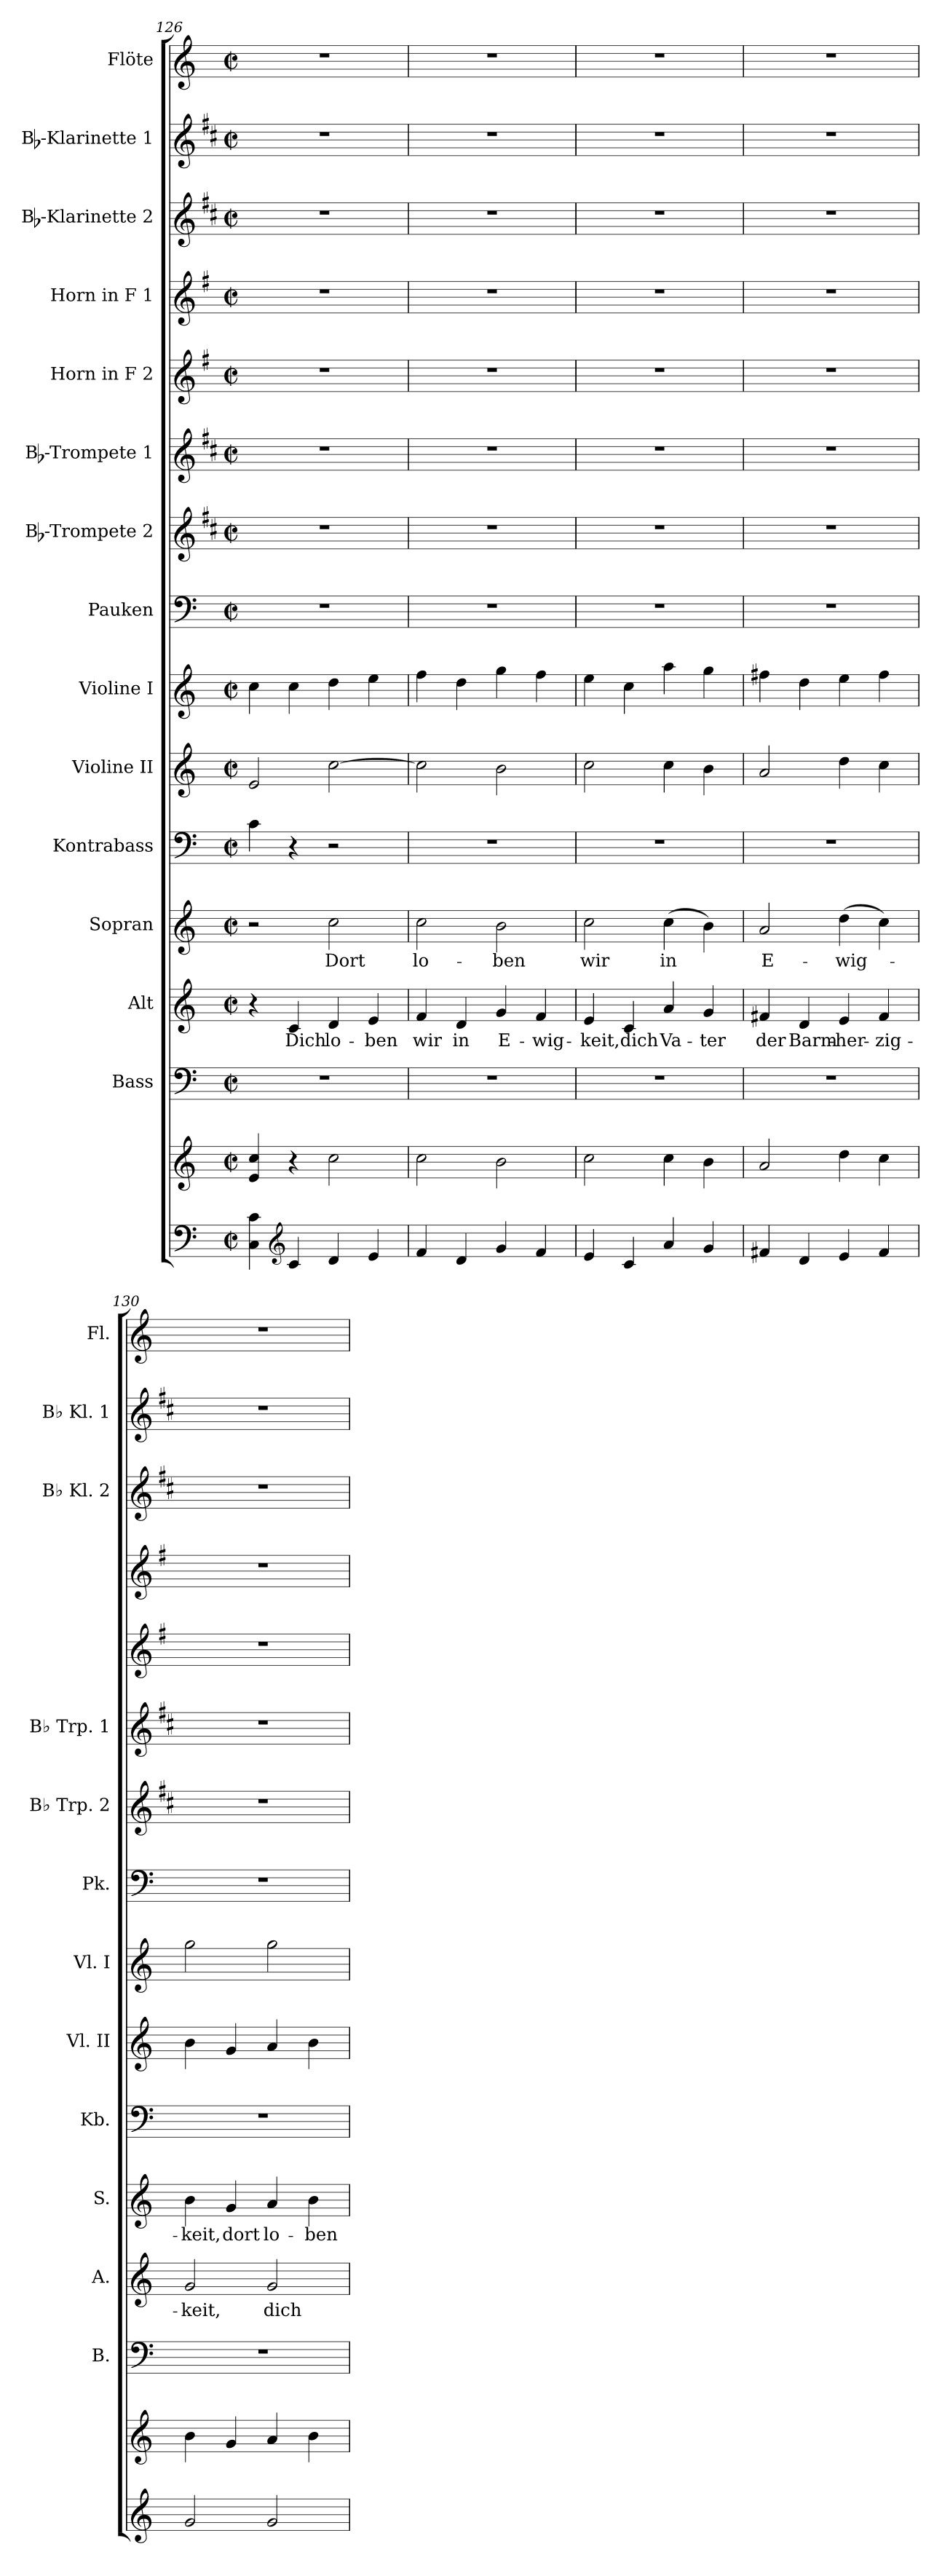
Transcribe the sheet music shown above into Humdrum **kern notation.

**kern	**kern	**kern	**kern	**text	**kern	**text	**kern	**kern	**kern	**kern	**kern	**kern	**kern	**kern	**kern	**kern	**kern
*part15	*part15	*part14	*part13	*part13	*part12	*part12	*part11	*part10	*part9	*part8	*part7	*part6	*part5	*part4	*part3	*part2	*part1
*staff16	*staff15	*staff14	*staff13	*staff13	*staff12	*staff12	*staff11	*staff10	*staff9	*staff8	*staff7	*staff6	*staff5	*staff4	*staff3	*staff2	*staff1
*	*	*I"Bass	*I"Alt	*	*I"Sopran	*	*I"Kontrabass	*I"Violine II	*I"Violine I	*I"Pauken	*I"Bb-Trompete 2	*I"Bb-Trompete 1	*I"Horn in F 2	*I"Horn in F 1	*I"Bb-Klarinette 2	*I"Bb-Klarinette 1	*I"Flöte
*	*	*I'B.	*I'A.	*	*I'S.	*	*I'Kb.	*I'Vl. II	*I'Vl. I	*I'Pk.	*I'Bb Trp. 2	*I'Bb Trp. 1	*	*	*I'Bb Kl. 2	*I'Bb Kl. 1	*I'Fl.
*clefF4	*clefG2	*clefF4	*clefG2	*	*clefG2	*	*clefF4	*clefG2	*clefG2	*clefF4	*clefG2	*clefG2	*clefG2	*clefG2	*clefG2	*clefG2	*clefG2
*	*	*	*	*	*	*	*ITrd7c12	*	*	*	*ITrd1c2	*ITrd1c2	*ITrd4c7	*ITrd4c7	*ITrd1c2	*ITrd1c2	*
*k[]	*k[]	*k[]	*k[]	*	*k[]	*	*k[]	*k[]	*k[]	*k[]	*k[]	*k[]	*k[]	*k[]	*k[]	*k[]	*k[]
*C:	*C:	*C:	*C:	*	*C:	*	*C:	*C:	*C:	*C:	*C:	*C:	*C:	*C:	*C:	*C:	*C:
*M2/2	*M2/2	*M2/2	*M2/2	*	*M2/2	*	*M2/2	*M2/2	*M2/2	*M2/2	*M2/2	*M2/2	*M2/2	*M2/2	*M2/2	*M2/2	*M2/2
*met(c|)	*met(c|)	*met(c|)	*met(c|)	*	*met(c|)	*	*met(c|)	*met(c|)	*met(c|)	*met(c|)	*met(c|)	*met(c|)	*met(c|)	*met(c|)	*met(c|)	*met(c|)	*met(c|)
=126	=126	=126	=126	=126	=126	=126	=126	=126	=126	=126	=126	=126	=126	=126	=126	=126	=126
4C\ 4c\	4e/ 4cc/	1r	4r	.	2r	.	4C\	2e/	4cc\	1r	1r	1r	1r	1r	1r	1r	1r
*clefG2	*	*	*	*	*	*	*	*	*	*	*	*	*	*	*	*	*
!	!	!	!	!LO:LY:b	!	!	!	!	!	!	!	!	!	!	!	!	!
4c/	4r	.	4c/	Dich	.	.	4r	.	4cc\	.	.	.	.	.	.	.	.
!	!	!	!	!LO:LY:b	!	!LO:LY:b	!	!	!	!	!	!	!	!	!	!	!
4d/	2cc\	.	4d/	lo-	2cc\	Dort	2r	[2cc\	4dd\	.	.	.	.	.	.	.	.
!	!	!	!	!LO:LY:b	!	!	!	!	!	!	!	!	!	!	!	!	!
4e/	.	.	4e/	-ben	.	.	.	.	4ee\	.	.	.	.	.	.	.	.
=127	=127	=127	=127	=127	=127	=127	=127	=127	=127	=127	=127	=127	=127	=127	=127	=127	=127
!	!	!	!	!LO:LY:b	!	!LO:LY:b	!	!	!	!	!	!	!	!	!	!	!
4f/	2cc\	1r	4f/	wir	2cc\	lo-	1r	2cc\]	4ff\	1r	1r	1r	1r	1r	1r	1r	1r
!	!	!	!	!LO:LY:b	!	!	!	!	!	!	!	!	!	!	!	!	!
4d/	.	.	4d/	in	.	.	.	.	4dd\	.	.	.	.	.	.	.	.
!	!	!	!	!LO:LY:b	!	!LO:LY:b	!	!	!	!	!	!	!	!	!	!	!
4g/	2b\	.	4g/	E-	2b\	-ben	.	2b\	4gg\	.	.	.	.	.	.	.	.
!	!	!	!	!LO:LY:b	!	!	!	!	!	!	!	!	!	!	!	!	!
4f/	.	.	4f/	-wig-	.	.	.	.	4ff\	.	.	.	.	.	.	.	.
=128	=128	=128	=128	=128	=128	=128	=128	=128	=128	=128	=128	=128	=128	=128	=128	=128	=128
!	!	!	!	!LO:LY:b	!	!LO:LY:b	!	!	!	!	!	!	!	!	!	!	!
4e/	2cc\	1r	4e/	-keit,	2cc\	wir	1r	2cc\	4ee\	1r	1r	1r	1r	1r	1r	1r	1r
!	!	!	!	!LO:LY:b	!	!	!	!	!	!	!	!	!	!	!	!	!
4c/	.	.	4c/	dich	.	.	.	.	4cc\	.	.	.	.	.	.	.	.
!	!	!	!	!LO:LY:b	!	!LO:LY:b	!	!	!	!	!	!	!	!	!	!	!
4a/	4cc\	.	4a/	Va-	(>4cc\	in	.	4cc\	4aa\	.	.	.	.	.	.	.	.
!	!	!	!	!LO:LY:b	!	!	!	!	!	!	!	!	!	!	!	!	!
4g/	4b\	.	4g/	-ter	4b\)	.	.	4b\	4gg\	.	.	.	.	.	.	.	.
=129	=129	=129	=129	=129	=129	=129	=129	=129	=129	=129	=129	=129	=129	=129	=129	=129	=129
!	!	!	!	!LO:LY:b	!	!LO:LY:b	!	!	!	!	!	!	!	!	!	!	!
4f#X/	2a/	1r	4f#X/	der	2a/	E-	1r	2a/	4ff#X\	1r	1r	1r	1r	1r	1r	1r	1r
!	!	!	!	!LO:LY:b	!	!	!	!	!	!	!	!	!	!	!	!	!
4d/	.	.	4d/	Barm-	.	.	.	.	4dd\	.	.	.	.	.	.	.	.
!	!	!	!	!LO:LY:b	!	!LO:LY:b	!	!	!	!	!	!	!	!	!	!	!
4e/	4dd\	.	4e/	-her-	(>4dd\	-wig-	.	4dd\	4ee\	.	.	.	.	.	.	.	.
!	!	!	!	!LO:LY:b	!	!	!	!	!	!	!	!	!	!	!	!	!
4f#/	4cc\	.	4f#/	-zig-	4cc\)	.	.	4cc\	4ff#\	.	.	.	.	.	.	.	.
=130	=130	=130	=130	=130	=130	=130	=130	=130	=130	=130	=130	=130	=130	=130	=130	=130	=130
!	!	!	!	!LO:LY:b	!	!LO:LY:b	!	!	!	!	!	!	!	!	!	!	!
2g/	4b\	1r	2g/	-keit,	4b\	-keit,	1r	4b\	2gg\	1r	1r	1r	1r	1r	1r	1r	1r
!	!	!	!	!	!	!LO:LY:b	!	!	!	!	!	!	!	!	!	!	!
.	4g/	.	.	.	4g/	dort	.	4g/	.	.	.	.	.	.	.	.	.
!	!	!	!	!LO:LY:b	!	!LO:LY:b	!	!	!	!	!	!	!	!	!	!	!
2g/	4a/	.	2g/	dich	4a/	lo-	.	4a/	2gg\	.	.	.	.	.	.	.	.
!	!	!	!	!	!	!LO:LY:b	!	!	!	!	!	!	!	!	!	!	!
.	4b\	.	.	.	4b\	-ben	.	4b\	.	.	.	.	.	.	.	.	.
=	=	=	=	=	=	=	=	=	=	=	=	=	=	=	=	=	=
*-	*-	*-	*-	*-	*-	*-	*-	*-	*-	*-	*-	*-	*-	*-	*-	*-	*-
